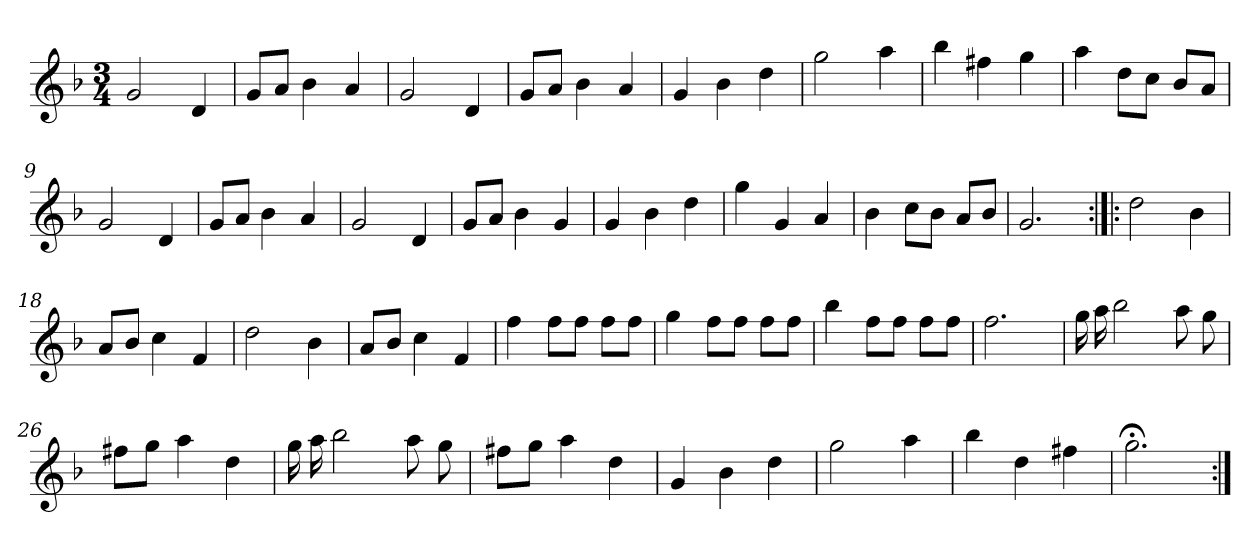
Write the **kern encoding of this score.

**kern
*part1
*staff1
*clefG2
*k[b-]
*G:dor
*M3/4
*MM120
=1
2g
4d
=2
8g/L
8a/J
4b-
4a
=3
2g
4d
=4
8g/L
8a/J
4b-
4a
=5
4g
4b-
4dd
=6
2gg
4aa
=7
4bb-
4ff#X
4gg
=8
4aa
8dd\L
8cc\J
8b-/L
8a/J
=9
2g
4d
=10
8g/L
8a/J
4b-
4a
=11
2g
4d
=12
8g/L
8a/J
4b-
4g
=13
4g
4b-
4dd
=14
4gg
4g
4a
=15
4b-
8cc\L
8b-\J
8a/L
8b-/J
=16
2.g
=17:|!|:
2dd
4b-
=18
8a/L
8b-/J
4cc
4f
=19
2dd
4b-
=20
8a/L
8b-/J
4cc
4f
=21
4ff
8ff\L
8ff\J
8ff\L
8ff\J
=22
4gg
8ff\L
8ff\J
8ff\L
8ff\J
=23
4bb-
8ff\L
8ff\J
8ff\L
8ff\J
=24
2.ff
=25
16gg
16aa
2bb-
8aa
8gg
=26
8ff#X\L
8gg\J
4aa
4dd
=27
16gg
16aa
2bb-
8aa
8gg
=28
8ff#X\L
8gg\J
4aa
4dd
=29
4g
4b-
4dd
=30
2gg
4aa
=31
4bb-
4dd
4ff#X
=32
2.gg;<
=:|!
*-
